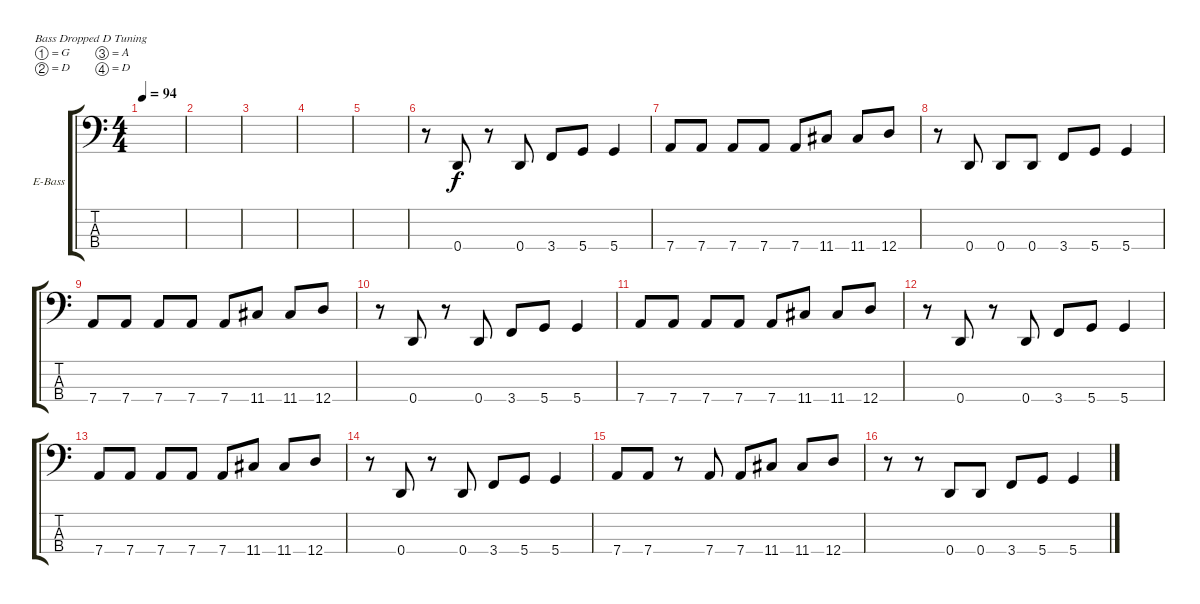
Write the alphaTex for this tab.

\defaultSystemsLayout 4
\bracketExtendMode groupsimilarinstruments
\firstSystemTrackNameOrientation horizontal
\otherSystemsTrackNameOrientation horizontal
\track ("Electric Bass" "E-Bass") {instrument electricbassfinger}
\staff {score tabs}
\tuning (G2 D2 A1 D1)
\ts (4 4)
\tempo 94
\clef f4
\scale
0.333333
\ks c
|
\scale
0.333333 |
\scale
0.333333 |
\scale
0.333333 |
\scale
0.333333 |
\scale
0.333333 r.8 0.4.8 r.8 0.4.8 3.4.8 5.4.8 5.4.4 |
\scale
0.333333 7.4.8 7.4.8 7.4.8 7.4.8 7.4.8 11.4.8 11.4.8 12.4.8 |
\scale
0.333333 r.8 0.4.8 0.4.8 0.4.8 3.4.8 5.4.8 5.4.4 |
\scale
0.333333 7.4.8 7.4.8 7.4.8 7.4.8 7.4.8 11.4.8 11.4.8 12.4.8 |
\scale
0.333333 r.8 0.4.8 r.8 0.4.8 3.4.8 5.4.8 5.4.4 |
\scale
0.333333 7.4.8 7.4.8 7.4.8 7.4.8 7.4.8 11.4.8 11.4.8 12.4.8 |
\scale
0.333333 r.8 0.4.8 r.8 0.4.8 3.4.8 5.4.8 5.4.4 |
\scale
0.333333 7.4.8 7.4.8 7.4.8 7.4.8 7.4.8 11.4.8 11.4.8 12.4.8 |
\scale
0.333333 r.8 0.4.8 r.8 0.4.8 3.4.8 5.4.8 5.4.4 |
\scale
0.333333 7.4.8 7.4.8 r.8 7.4.8 7.4.8 11.4.8 11.4.8 12.4.8 |
\scale
0.333333 r.8 r.8 0.4.8 0.4.8 3.4.8 5.4.8 5.4.4
